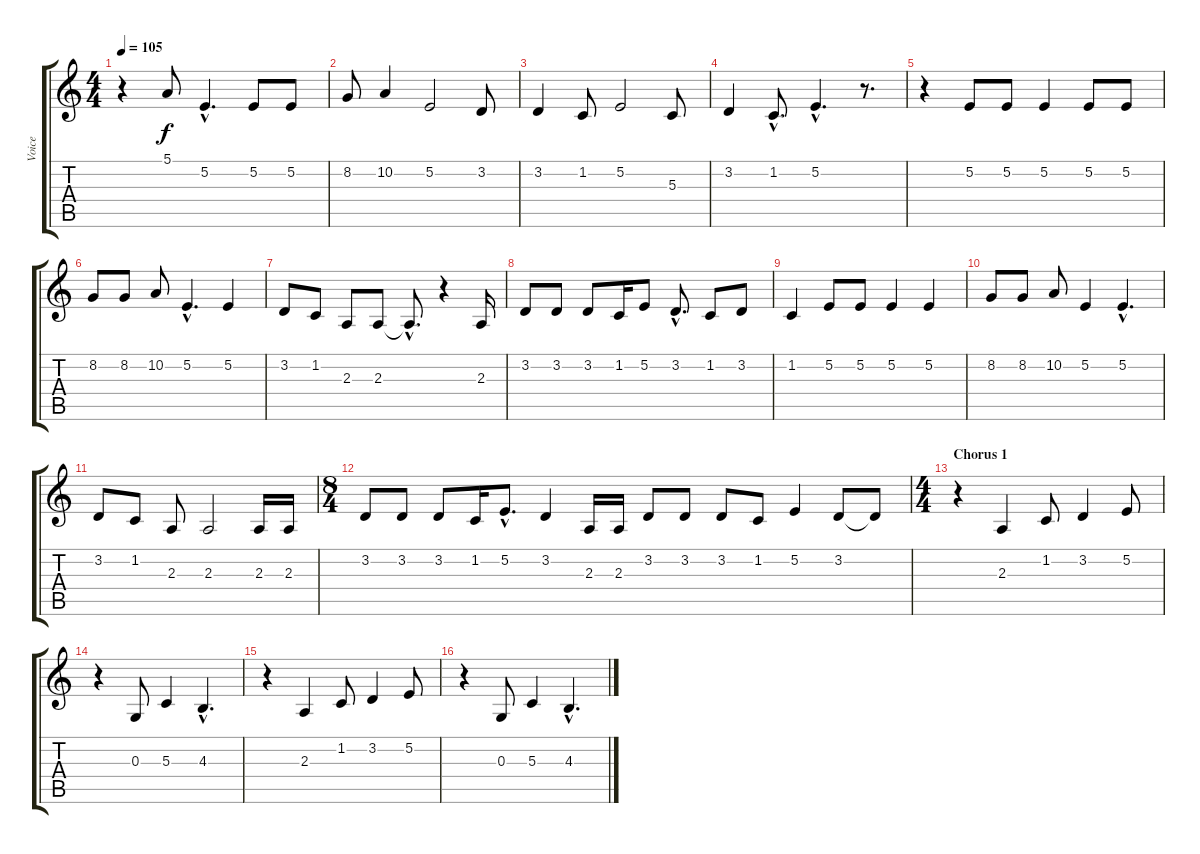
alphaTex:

\track ("Voice" "Voice") {instrument lead2sawtooth}
\staff {score tabs}
\tuning (E4 B3 G3 D3 A2 E2) {hide}
\ts (4 4)
\tempo 105
\clef g2
\ks c
r.4{dy f} 5.1.8 5.2{hac}.4{d} 5.2.8 5.2.8 |
8.2.8 10.2.4 5.2.2 3.2.8 |
3.2.4 1.2.8 5.2.2 5.3.8 |
3.2.4 1.2{hac}.8{d} 5.2{hac}.4{d} r.8{d} |
r.4 5.2.8 5.2.8 5.2.4 5.2.8 5.2.8 |
8.2.8 8.2.8 10.2.8 5.2{hac}.4{d} 5.2.4 |
3.2.8 1.2.8 2.3.8 2.3.8 2.3{hac t}.8{d} r.4 2.3.16 |
3.2.8 3.2.8 3.2.8 1.2.16 5.2.8 3.2{hac}.8{d} 1.2.8 3.2.8 |
1.2.4 5.2.8 5.2.8 5.2.4 5.2.4 |
8.2.8 8.2.8 10.2.8 5.2.4 5.2{hac}.4{d} |
3.2.8 1.2.8 2.3.8 2.3.2 2.3.16 2.3.16 |
\ts (8 4)
3.2.8 3.2.8 3.2.8 1.2.16 5.2{hac}.8{d} 3.2.4 2.3.16 2.3.16 3.2.8 3.2.8 3.2.8 1.2.8 5.2.4 3.2.8 3.2{t}.8 |
\ts (4 4)
\section ("" "Chorus 1")
r.4 2.3.4 1.2.8 3.2.4 5.2.8 |
r.4 0.3.8 5.3.4 4.3{hac}.4{d} |
r.4 2.3.4 1.2.8 3.2.4 5.2.8 |
r.4 0.3.8 5.3.4 4.3{hac}.4{d}
